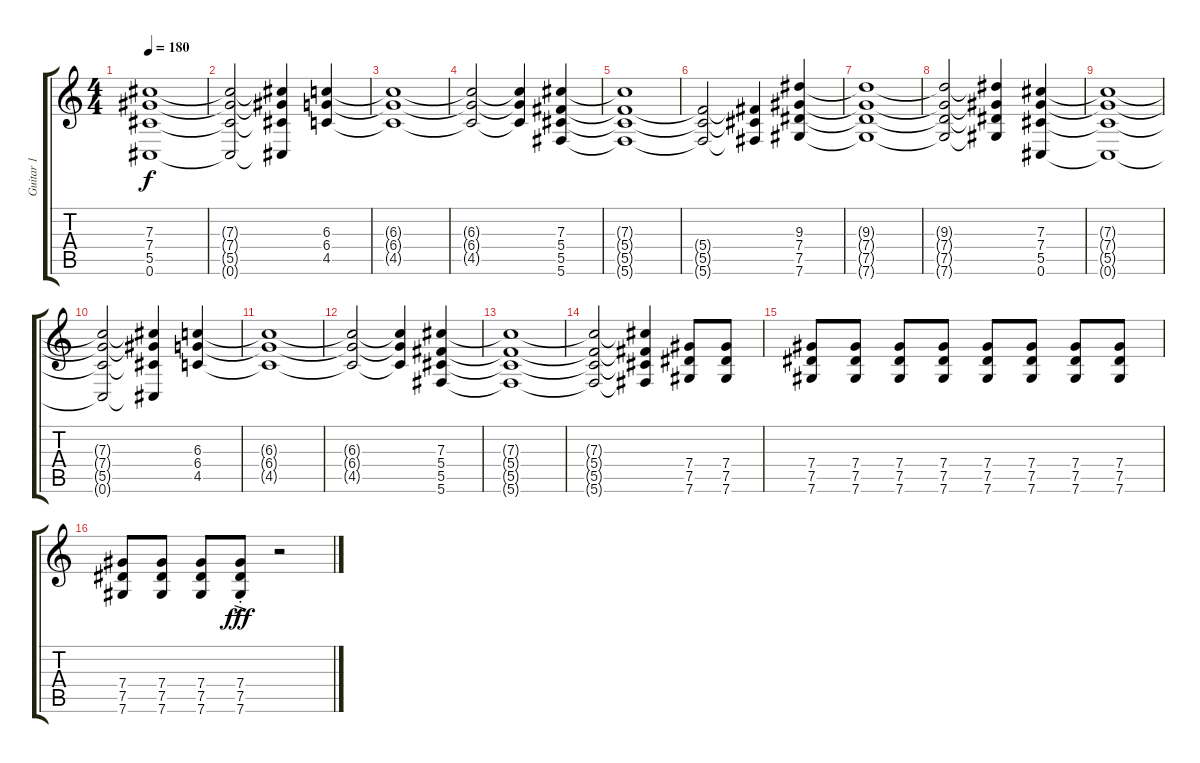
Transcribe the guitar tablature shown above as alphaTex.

\track ("Guitar 1" "Guitar 1") {instrument distortionguitar}
\staff {score tabs}
\tuning (Eb4 Bb3 Gb3 Db3 Ab2 Db2) {hide}
\ts (4 4)
\tempo 180
\clef g2
\ks c
(7.3 7.4 5.5 0.6).1{dy f} |
(7.3{t} 7.4{t} 5.5{t} 0.6{t}).2 (7.3{t} 7.4{t} 5.5{t} 0.6{t}).4 (6.3 6.4 4.5).4 |
(6.3{t} 6.4{t} 4.5{t}).1 |
(6.3{t} 6.4{t} 4.5{t}).2 (6.3{t} 6.4{t} 4.5{t}).4 (7.3 5.4 5.5 5.6).4 |
(7.3{t} 5.4{t} 5.5{t} 5.6{t}).1 |
(5.4{t} 5.5{t} 5.6{t}).2 (5.4{t} 5.5{t} 5.6{t}).4 (9.3 7.4 7.5 7.6).4 |
(9.3{t} 7.4{t} 7.5{t} 7.6{t}).1 |
(9.3{t} 7.4{t} 7.5{t} 7.6{t}).2 (9.3{t} 7.4{t} 7.5{t} 7.6{t}).4 (7.3 7.4 5.5 0.6).4 |
(7.3{t} 7.4{t} 5.5{t} 0.6{t}).1 |
(7.3{t} 7.4{t} 5.5{t} 0.6{t}).2 (7.3{t} 7.4{t} 5.5{t} 0.6{t}).4 (6.3 6.4 4.5).4 |
(6.3{t} 6.4{t} 4.5{t}).1 |
(6.3{t} 6.4{t} 4.5{t}).2 (6.3{t} 6.4{t} 4.5{t}).4 (7.3 5.4 5.5 5.6).4 |
(7.3{t} 5.4{t} 5.5{t} 5.6{t}).1 |
(7.3{t} 5.4{t} 5.5{t} 5.6{t}).2 (7.3{t} 5.4{t} 5.5{t} 5.6{t}).4 (7.4 7.5 7.6).8 (7.4 7.5 7.6).8 |
(7.4 7.5 7.6).8 (7.4 7.5 7.6).8 (7.4 7.5 7.6).8 (7.4 7.5 7.6).8 (7.4 7.5 7.6).8 (7.4 7.5 7.6).8 (7.4 7.5 7.6).8 (7.4 7.5 7.6).8 |
(7.4 7.5 7.6).8 (7.4 7.5 7.6).8 (7.4 7.5 7.6).8 (7.4{ac st} 7.5{ac st} 7.6{ac st}).8{dy fff} r.2
